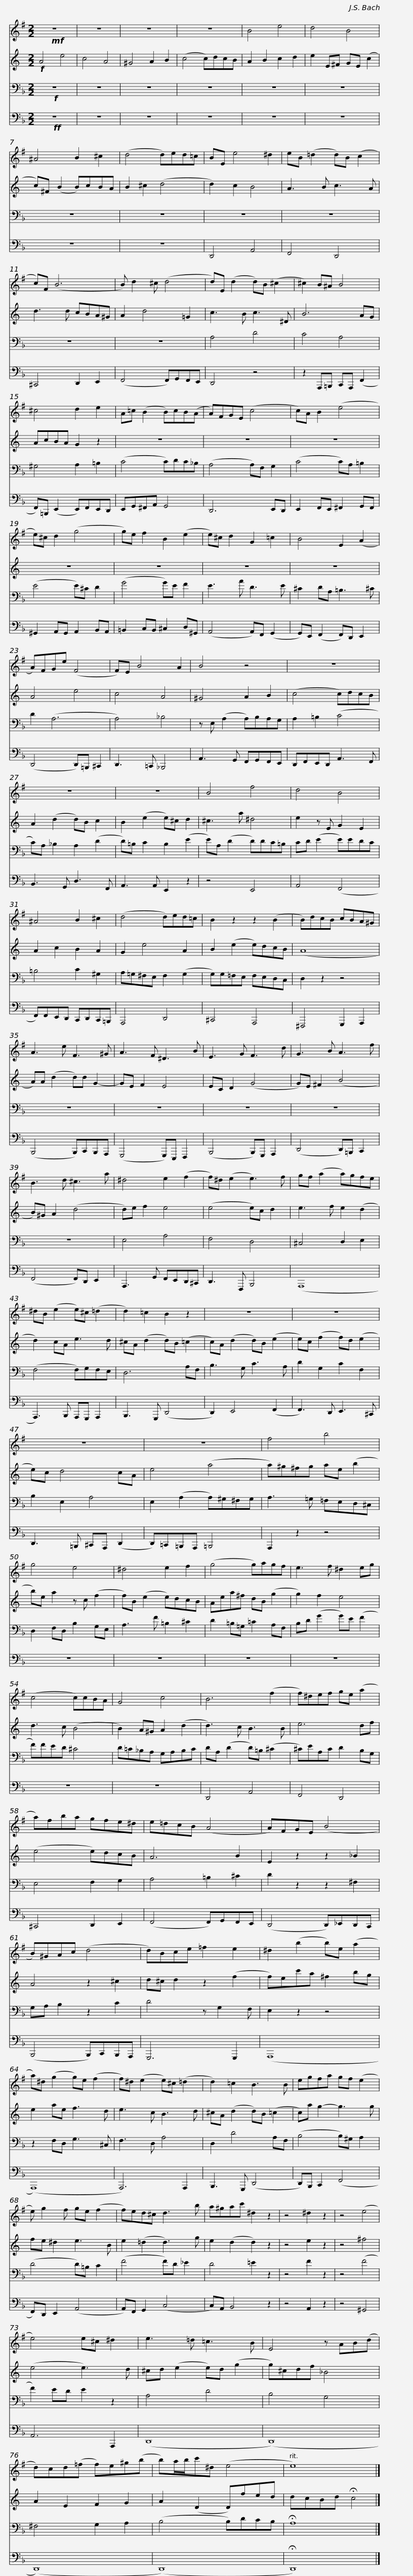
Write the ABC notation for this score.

X:1
%%score 1 2 3 4
L:1/8
M:2/2
I:linebreak $
K:F
V:1 treble transpose=-2
V:2 treble transpose=-7
V:3 bass
V:4 bass
V:1
[K:G]!mf! z8 | z8 | z8 | z8 | B4 e4 | %5
 d4 B4 | ^A4 B2 ^c2 |$ (d4 d)ed=c | BE e4 ^d2 | eB (=d2 d)B (c2 | %10
 c)F (B6 | B) d2 ^c (d4 |$ d)E (d2 d)B (^c2 | ^c2) B^A B4 | ^c4 d2 e2 | %15
 A=c (B2 B)cB(A |$ A)FGE (c4 | c)A B2 (e4 | e)^c d2 (g4 | g)e f2 B2 (e2 |$ %20
 e)^c d2 G2 =c2 | B4 E2 (A2 | A)FGe (F4 | F)E B4 A2 |$ B4 z4 | %25
 z8 | z8 | z8 |$ B4 f4 | d4 B4 | %30
 ^A4 B2 ^c2 | (d4 d)ed=c |$ B2 z2 z2 (B2 | B)dcB cBA^G | A3 e F3 ^G | %35
 A3 F ^D3 B |$ E3 G F3 d | G3 B A3 f | B3 d ^c3 a | ^d4 e2 (f2 |$ %40
 f)^d (e2 e3) f | gf (a2 a)gfe | ^dB (e2 e)^c (=d2 | d2) =c2 B2 z2 |$ z8 | %45
 z8 | z8 | z8 |$ f4 b4 | g4 e4 | %50
 ^d4 e2 f2 | (g4 g)agf |$ e3 f ^d2 eg | (c4 c)cBA | G4 c4 | %55
 B6 (f2 |$ f)^def ge (a2 | a)fba gfe^d | e=dcB (A4 | A)FGE (B4 |$ %60
 B)^GAc (d4 | d)Bce =f2 e2 | ^d2 (b2 b)e (a2 | a)^d (g2 g)e (f2 |$ f)^d (e2 e)^c (=d2 | %65
 d2) =c2 B3 B | egfa gf (e2 | e) g2 f ge (f2 |$ f)ed^c d3 b | a^gac' ^d2 z2 | %70
 z4 ^d2 z2 | z4 (e4 | e4) e^c ^d2 |$ e3 =d =c3 B | E4 z AB(d | %75
 d)cd(=f f)e^g(b | b)a/b/c'^d (e4 |$ e8) |] %78
V:2
[K:C]!f! A4 e4 | c4 A4 | ^G4 A2 B2 | (c4 c)dcB | A2 B2 c2 d2 | %5
 e2 E^F GE (c2 | c)^F (B2 B)cBA |$ B2 ^c2 (d4 | d2) c2 B4 | A3 B c3 A | %10
 d3 d cBA^G | A2 d4 =G2 |$ c3 B c3 ^D | B6 AG | AcBA G2 z2 | %15
 z8 |$ z8 | z8 | z8 | z8 |$ %20
 z8 | z8 | A4 e4 | c4 A4 |$ ^G4 A2 B2 | %25
 (c4 c)dcB | A2 (d2 d)B c2 | B2 (e2 e)^c d2 |$ ^c3 a ^d4 | e2 z E G2 E2 | %30
 A2 c2 B2 A2 | G2 e4 A2 |$ B2 (e2 e)dcB | (A8 | A)A (d2 d)d G2- | %35
 GE F2 E4 |$ EC D2 (G4 | G)E ^F2 (B4 | B)^G A2 (d4 | d)e f2 e4 |$ %40
 (e4 e)c d2 | e3 f e2 (d2 | d2) cA e3 d | ^cA (d2 d)B (=c2 |$ c)A (d2 d)B (e2 | %45
 e)c (f2 f)d (e2 | e)c d4 cA | e4 (a4 |$ a)^g^fg ae (b2 | b)e a2 z c (f2 | %50
 f)B (e2 e)dcB | Aea^f dB (g2 |$ g2) f2 e4 | d3 c (B4 | B2) A^G A2 (d2 | %55
 d3) c B3 B |$ e6 df | (e4 e)dcB | A6 B2 | E2 z2 z2 _B2 |$ %60
 A4 z2 ^c2 | d^c d2 z2 (f2 | f)ec'a ^f2 bg | e2 ae f3 d |$ e3 c B3 d | %65
 ^cA (d2 d)B (=c2 | c)a g2- g3 g | fe ^d2 e3 B |$ e2 (=d2 d3) g | e2 (d2 d2) z2 | %70
 z4 e2 z2 | z4 ^f4 | (e4 e3) d |$ ^cd (e2 e)d (g2 | g)^cdf _B4 | %75
 A2 E2 F2 G2 | A2 (D2 D)fed |$ dcBd !fermata!c4 |] %78
V:3
!f! z8 | z8 | z8 | z8 | z8 | %5
 z8 | z8 |$ z8 | z8 | z8 | %10
 z8 | z8 |$ A,4 D4 | C4 A,4 | ^G,4 A,2 =B,2 | %15
 (C4 C)DC_B, |$ (A,4 A,)F, G,2 | (C4 C)A, =B,2 | (E4 E)^C D2 | (G4 G)E F2 |$ %20
 E3 A D3 E | ^C2 DA, =B,3 ^C | D2 (A,6 | A,4) _B,4 |$ z E, (A,2 A,)B,A,G, | %25
 A,2 =B,2 (C4 | C)A, _B,2 A,2 (D2 | D)=B, C2 B,2 (E2 |$ E)A, (D2 D)DC=B, | CD (E2 E)EDC | %30
 =B,4 C2 ^G,2 | A,=G,^F,E, F,2 (G,2 |$ G,)G,=F,E, F,E,D,C, | D,2 z2 z4 | z8 | %35
 z8 |$ z8 | z8 | z8 | E,4 A,4 |$ %40
 F,4 D,4 | ^C,4 D,2 E,2 | (F,4 F,)G,F,E, | D,6 A,F, |$ B,3 G, C3 A, | %45
 D2 G,2 C2 F,2 | B,2 E,2 A,4 | E,2 (A,2 A,)^G,^F,G, |$ A,3 =G, =F,E,D,^C, | D,2 F,D, B,2 G,E, | %50
 A,3 F =B,2 ^C2 | D2 =B,=G, =C2 A,F, |$ B,D (G2 G)E (F2 | F)FED ^C4 | D=C_B,A, G,A,B,C | %55
 DA, (D2 D)=B, (^C2 |$ ^C)EA,C D2 B,G, | E,4 F,2 G,2 | A,4 =B,2 ^C2 | D2 z2 z2 ^F,2 |$ %60
 G,A, B,2 z2 C2 | D4 z G,2 F, | E,2 z2 z4 | z2 F,D, G,3 ^C, |$ F,3 D, A,4 | %65
 D,2 D4 A,F, | (B,4 B,)^G, A,2 | (D4 D)=B, C2 |$ (F4 F)D _E2 | D4 =E2 z2 | %70
 z4 F2 z2 | z4 (F4 | F2) ED E2 z2 |$ A,4 D4 | B,4 G,4 | %75
 ^F,4 G,2 A,2 | (B,4 B,)DCB, |$ !fermata!A,8 |] %78
V:4
!ff! z8 | z8 | z8 | z8 | z8 | %5
 z8 | z8 |$ z8 | D,,4 A,,4 | F,,4 D,,4 | %10
 ^C,,4 D,,2 E,,2 | (F,,4 F,,)G,,F,,E,, |$ D,,4 z4 | z2 A,,,=B,,, C,,A,,, (F,,2 | F,,)=B,,, (E,,2 E,,)F,,E,,D,, | %15
 E,,G,,^F,,A,, G,,4 |$ D,,6 E,,D,, | E,,2 F,,E,, ^F,,2 G,,F,, | ^G,,2 A,,G,, A,,2 B,,A,, | =B,,2 C,B,, ^C,2 D,^G,, |$ %20
 (A,,4 A,,)F,, (G,,2 | G,,)E,, (F,,2 F,,)D,, E,,2 | (D,,4 D,,)=B,,, ^C,,2 | D,,3 =C,, _B,,,4 |$ A,,3 G,, F,,G,,F,,E,, | %25
 D,,F,,E,,D,, A,,3 F,, | B,,3 G,, D,3 F,, | A,,3 A,, E,,2 z2 |$ z4 E,,4 | A,,4 (F,,4 | %30
 F,,)F,,E,,D,, C,,D,,C,,=B,,, | A,,,4 D,,4 |$ ^C,,4 A,,,4 | ^F,,,4 G,,,2 A,,,2 | (B,,,4 B,,,)C,,B,,,A,,, | %35
 (G,,,4 G,,,)E,,, F,,,2 |$ (B,,,4 B,,,)G,,, A,,,2 | (D,,4 D,,)=B,,, C,,2 | (F,,4 F,,)D,, E,,2 | A,,,3 G,, F,,E,,D,,^C,, |$ %40
 D,,3 F,,, B,,,4 | (A,,,8 | A,,,3) B,,, A,,,G,,, A,,,2 | B,,,3 G,,, (D,,4 |$ D,,2) E,,4 (F,,2 | %45
 F,,3) D,, E,,3 ^C,, | D,,3 =B,,, ^C,,A,,, (D,,2 | D,,)=C,,=B,,,A,,, =B,,,4 |$ A,,,2 z2 z4 | z8 | %50
 z8 | z8 |$ z8 | z8 | z8 | %55
 D,,4 A,,4 |$ F,,4 D,,4 | ^C,,4 D,,2 E,,2 | (F,,4 F,,)G,,F,,E,, | (D,,4 D,,)_E,,D,,C,, |$ %60
 (B,,,4 B,,,)C,,B,,,A,,, | G,,,6 G,,,2 | (A,,,8 | (A,,,8) |$ A,,,6) A,,,2 | %65
 B,,,3 G,,, (D,,4 | D,,)B,,, C,,2 (F,,4 | F,,)D,, E,,2 (A,,4 |$ A,,)F,, G,,2 (C,4 | C,)A,, B,,4 z2 | %70
 z4 A,,2 z2 | z4 ^G,,4 | A,,6 A,,,2 |$ (D,,8 | (D,,8) | %75
 (D,,8) | (D,,8) |$ !fermata!D,,8) |] %78
